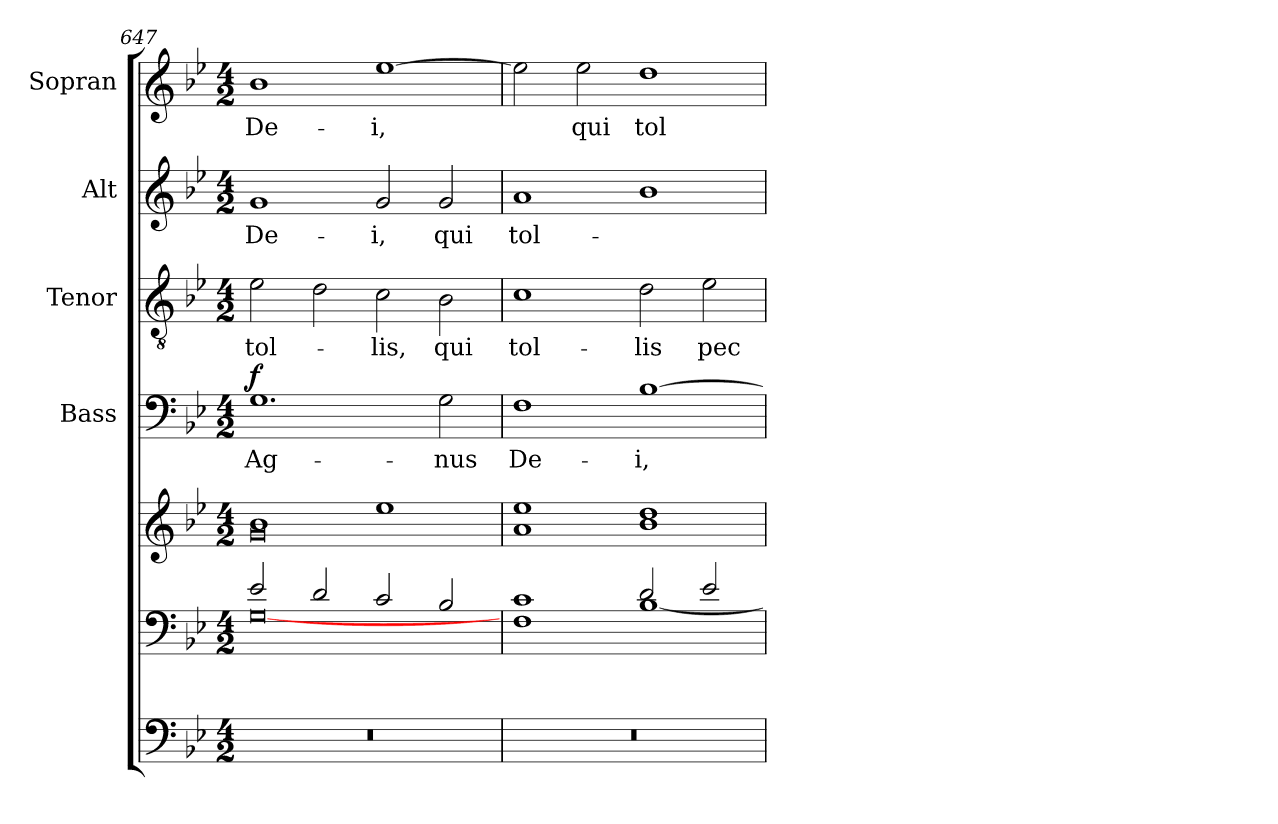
**kern	**kern	**kern	**kern	**text	**dynam	**kern	**text	**kern	**text	**kern	**text
*part6	*part5	*part5	*part4	*part4	*part4	*part3	*part3	*part2	*part2	*part1	*part1
*staff7	*staff6	*staff5	*staff4	*staff4	*staff4	*staff3	*staff3	*staff2	*staff2	*staff1	*staff1
*	*	*	*I"Bass	*	*	*I"Tenor	*	*I"Alt	*	*I"Sopran	*
*	*	*	*I'B.	*	*	*I'T.	*	*I'A.	*	*I'S.	*
!!LO:PB:g=z
*clefF4	*clefF4	*clefG2	*clefF4	*	*	*clefGv2	*	*clefG2	*	*clefG2	*
*k[b-e-]	*k[b-e-]	*k[b-e-]	*k[b-e-]	*	*	*k[b-e-]	*	*k[b-e-]	*	*k[b-e-]	*
*B-:	*B-:	*B-:	*B-:	*	*	*B-:	*	*B-:	*	*B-:	*
*M4/2	*M4/2	*M4/2	*M4/2	*	*	*M4/2	*	*M4/2	*	*M4/2	*
=647	=647	=647	=647	=647	=647	=647	=647	=647	=647	=647	=647
*	*^	*^	*	*	*	*	*	*	*	*	*
!	!	!	!	!	!	!LO:LY:b	!LO:DY:a	!	!LO:LY:b	!	!LO:LY:b	!	!LO:LY:b
0r	2e-/	[<0G	1b-	0g	1.G	Ag-	f	2e-\	tol-	1g	De-	1b-	De-
.	2d/	.	.	.	.	.	.	2d\	.	.	.	.	.
!	!	!	!	!	!	!	!	!	!LO:LY:b	!	!LO:LY:b	!	!LO:LY:b
.	2c/	.	1ee-	.	.	.	.	2c\	-lis,	2g/	-i,	[1ee-	-i,
!	!	!	!	!	!	!LO:LY:b	!	!	!LO:LY:b	!	!LO:LY:b	!	!
.	2B-/	.	.	.	2G\	-nus	.	2B-\	qui	2g/	qui	.	.
=648	=648	=648	=648	=648	=648	=648	=648	=648	=648	=648	=648	=648	=648
!	!	!	!	!	!	!LO:LY:b	!	!	!LO:LY:b	!	!LO:LY:b	!	!
0r	1c	1F	1ee-	1a	1F	De-	.	1c	tol-	1a	tol-	2ee-\]	.
!	!	!	!	!	!	!	!	!	!	!	!	!	!LO:LY:b
.	.	.	.	.	.	.	.	.	.	.	.	2ee-\	qui
!	!	!	!	!	!	!LO:LY:b	!	!	!LO:LY:b	!	!	!	!LO:LY:b
.	2d/	[<1B-	1dd	1b-	[1B-	-i,	.	2d\	-lis	1b-	.	1dd	tol-
!	!	!	!	!	!	!	!	!	!LO:LY:b	!	!	!	!
.	2e-/	.	.	.	.	.	.	2e-\	pec-	.	.	.	.
*	*v	*v	*	*	*	*	*	*	*	*	*	*	*
*	*	*v	*v	*	*	*	*	*	*	*	*	*
=	=	=	=	=	=	=	=	=	=	=	=
*-	*-	*-	*-	*-	*-	*-	*-	*-	*-	*-	*-
